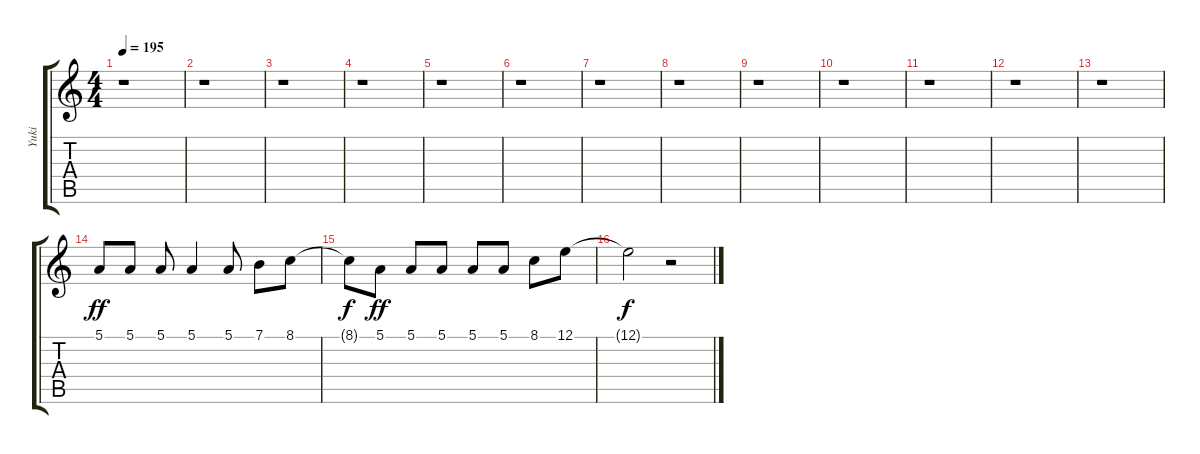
\track ("Yuki" "Yuki") {instrument tenorsax}
\staff {score tabs}
\tuning (E4 B3 G3 D3 A2 E2) {hide}
\ts (4 4)
\tempo 195
\clef g2
\ks c
r.1{dy ff instrument tenorsax} |
r.1 |
r.1 |
r.1 |
r.1 |
r.1 |
r.1 |
r.1 |
r.1 |
r.1 |
r.1 |
r.1 |
r.1 |
5.1.8 5.1.8 5.1.8 5.1.4 5.1.8 7.1.8 8.1.8 |
8.1{t}.8{dy f} 5.1.8{dy ff} 5.1.8 5.1.8 5.1.8 5.1.8 8.1.8 12.1.8 |
12.1{t}.2{dy f} r.2
